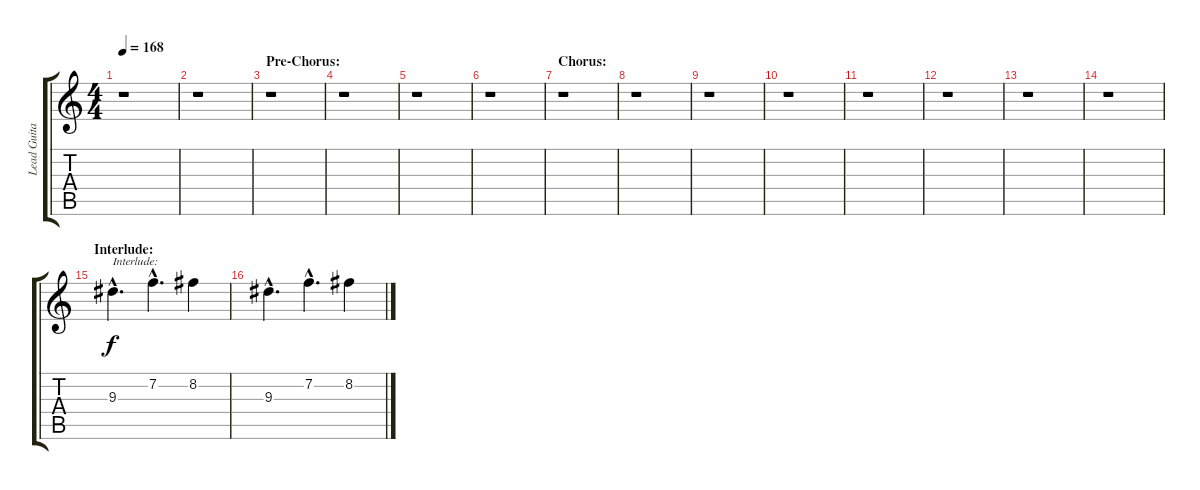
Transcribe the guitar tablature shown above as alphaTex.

\track ("Lead Guitar 1" "Lead Guita") {instrument distortionguitar}
\staff {score tabs}
\tuning (Eb4 Bb3 Gb3 Db3 Ab2 Eb2) {hide}
\ts (4 4)
\tempo 168
\clef g2
\ks c
r.1{dy f} |
r.1 |
\section ("" "Pre-Chorus:")
r.1 |
r.1 |
r.1 |
r.1 |
\section ("" "Chorus:")
r.1 |
r.1 |
r.1 |
r.1 |
r.1 |
r.1 |
r.1 |
r.1 |
\section ("" "Interlude:")
9.3{hac}.4{d txt "Interlude:"} 7.2{hac}.4{d} 8.2.4 |
9.3{hac}.4{d} 7.2{hac}.4{d} 8.2.4
